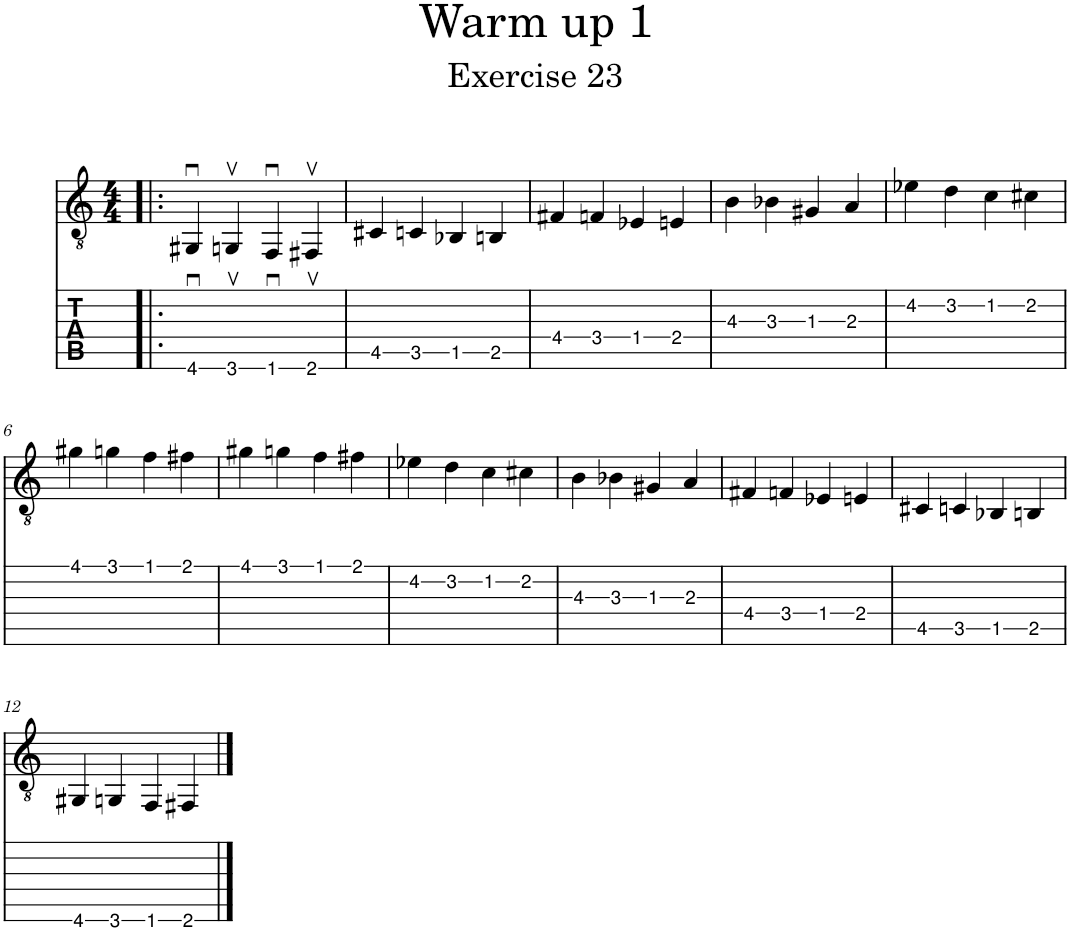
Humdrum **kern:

**kern	**kern
*part1	*part1
*staff2	*staff1
*I"Guitar	*
*I'Guit.	*
*stria6	*
*	*clefGv2
*k[]	*k[]
*M4/4	*M4/4
=1!|:	=1!|:
4GG#u	4GG#Xu/
4GGv	4GGnv/
4FFu	4FFu/
4FF#v	4FF#Xv/
=2	=2
4C#	4C#X/
4C	4Cn/
4BB-	4BB-X/
4BB	4BBn/
=3	=3
4F#	4F#X/
4F	4Fn/
4E-	4E-X/
4E	4En/
=4	=4
4B	4B\
4B-	4B-X\
4G#	4G#X/
4A	4A/
=5	=5
4e-	4e-X\
4d	4d\
4c	4c\
4c#	4c#X\
!!LO:LB:g=z
=6	=6
4g#	4g#X\
4g	4gn\
4f	4f\
4f#	4f#X\
=7	=7
4g#	4g#X\
4g	4gn\
4f	4f\
4f#	4f#X\
=8	=8
4e-	4e-X\
4d	4d\
4c	4c\
4c#	4c#X\
=9	=9
4B	4B\
4B-	4B-X\
4G#	4G#X/
4A	4A/
=10	=10
4F#	4F#X/
4F	4Fn/
4E-	4E-X/
4E	4En/
=11	=11
4C#	4C#X/
4C	4Cn/
4BB-	4BB-X/
4BB	4BBn/
!!LO:LB:g=z
=12	=12
4GG#	4GG#X/
4GG	4GGn/
4FF	4FF/
4FF#	4FF#X/
==	==
*-	*-
